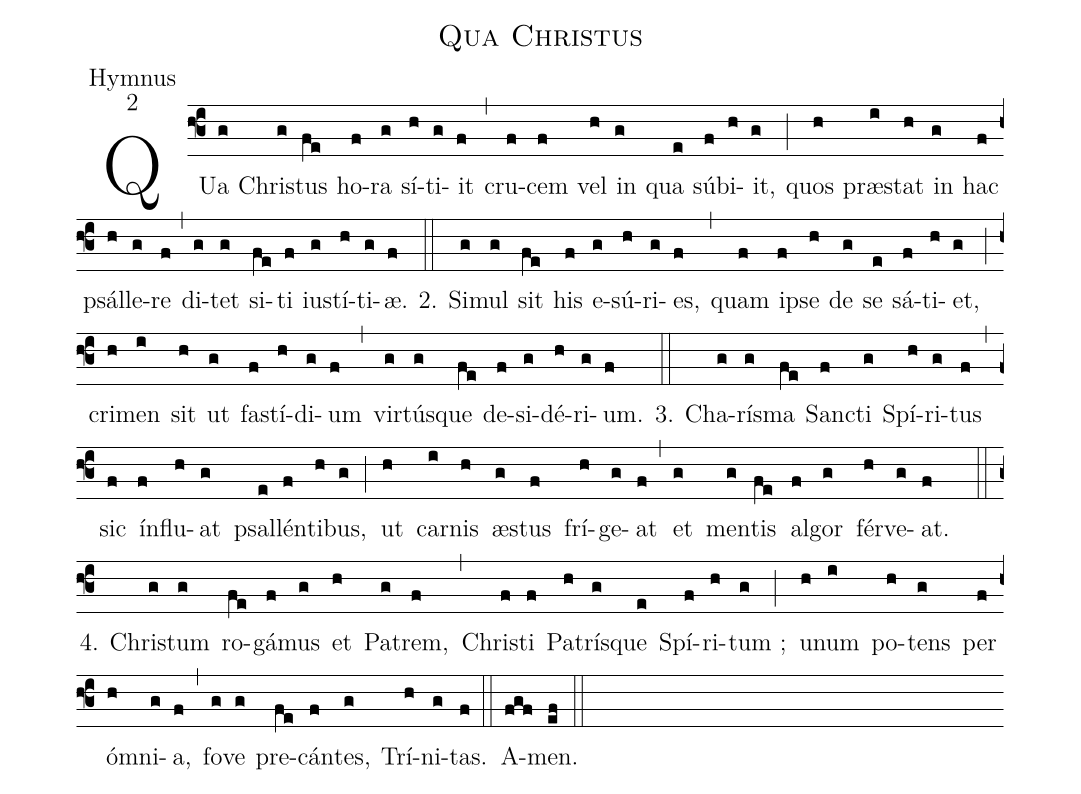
name:Qua Christus;
office-part:Hymnus;
mode:2;
%%
(f3)QUa(g) Chri(g)stus(fe) ho(f)ra(g) sí(h)ti(g)it(f) (,)
cru(f)cem(f) vel(h) in(g) qua(e) súb(f)i(h)it,(g) (;)
quos(h) præ(i)stat(h) in(g) hac(f) psál(h)le(g)re(f) (,)
di(g)tet(g) si(fe)ti(f) iu(g)stí(h)ti(g)æ.(f) (::)
2. Si(g)mul(g) sit(fe) his(f) e(g)sú(h)ri(g)es,(f) (,)
quam(f) i(f)pse(h) de(g) se(e) sá(f)ti(h)et,(g) (;)
cri(h)men(i) sit(h) ut(g) fa(f)stí(h)di(g)um(f) (,)
vir(g)tús(g)que(fe) de(f)si(g)dé(h)ri(g)um.(f) (::)

3. Cha(g)rís(g)ma(fe) San(f)cti(g) Spí(h)ri(g)tus(f) (,)
sic(f) ín(f)flu(h)at(g) psal(e)lén(f)ti(h)bus,(g) (;)
ut(h) car(i)nis(h) æ(g)stus(f) frí(h)ge(g)at(f) (,)
et(g) men(g)tis(fe) al(f)gor(g) fér(h)ve(g)at.(f) (::)

4. Chri(g)stum(g) ro(fe)gá(f)mus(g) et(h) Pa(g)trem,(f) (,)
Chri(f)sti(f) Pa(h)trís(g)que(e) Spí(f)ri(h)tum ;(g) (;)
u(h)num(i) po(h)tens(g) per(f) óm(h)ni(g)a,(f) (,)
fo(g)ve(g) pre(fe)cán(f)tes,(g) Trí(h)ni(g)tas.(f) (::)
A(fgf)men.(ef) (::)
